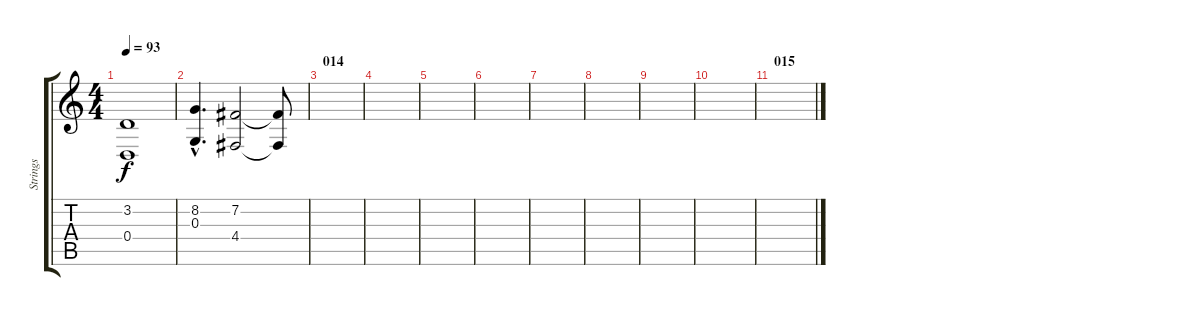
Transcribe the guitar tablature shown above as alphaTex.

\track ("Strings" "Strings") {instrument stringensemble1}
\staff {score tabs}
\tuning (E4 B3 G3 D3 A2 E2) {hide}
\ts (4 4)
\tempo 93
\clef g2
\ks c
(3.2 0.4).1{dy f} |
(8.2{hac} 0.3{hac}).4{d} (7.2 4.4).2 (7.2{t} 4.4{t}).8 |
\section ("" "014")
|
|
|
|
|
|
|
|
\section ("" "015")
